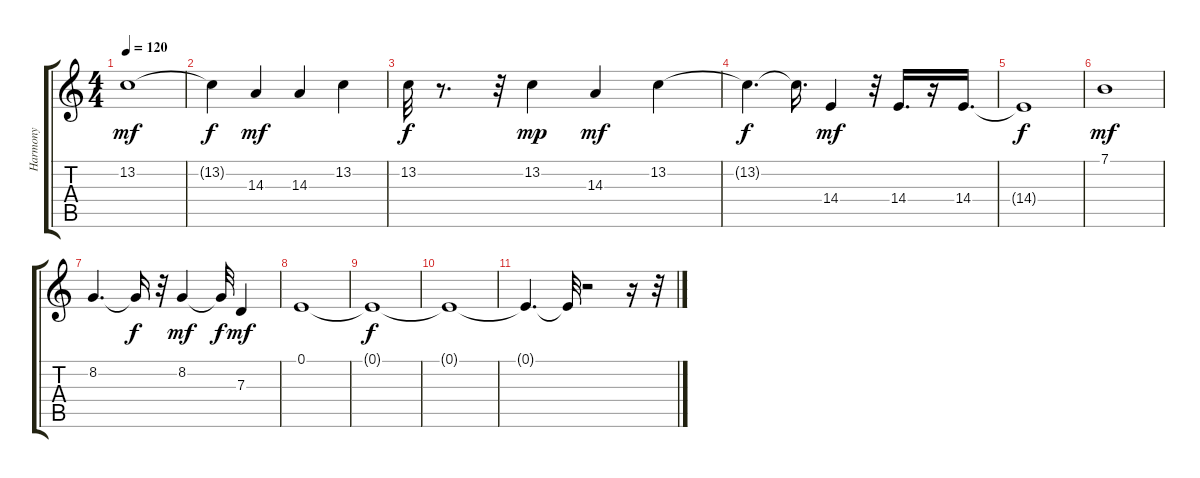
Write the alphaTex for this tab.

\track ("Harmony" "Harmony") {instrument whistle}
\staff {score tabs}
\tuning (E4 B3 G3 D3 A2 E2) {hide}
\ts (4 4)
\tempo 120
\clef g2
\ks c
13.2.1{dy mf} |
13.2{t}.4{dy f} 14.3.4{dy mf} 14.3.4 13.2.4 |
13.2.32{dy f} r.8{d} r.32 13.2.4{dy mp} 14.3.4{dy mf} 13.2.4 |
13.2{t}.4{d dy f} 13.2{t}.16{d} 14.4.4{dy mf} r.32 14.4.16{d} r.16 14.4.16{d} |
14.4{t}.1{dy f} |
7.1.1{dy mf} |
8.2.4{d} 8.2{t}.16{dy f} r.32 8.2.4{dy mf} 8.2{t}.32{dy f} 7.3.4{dy mf} |
0.1.1 |
0.1{t}.1{dy f} |
0.1{t}.1 |
0.1{t}.4{d} 0.1{t}.32 r.2 r.16 r.32
